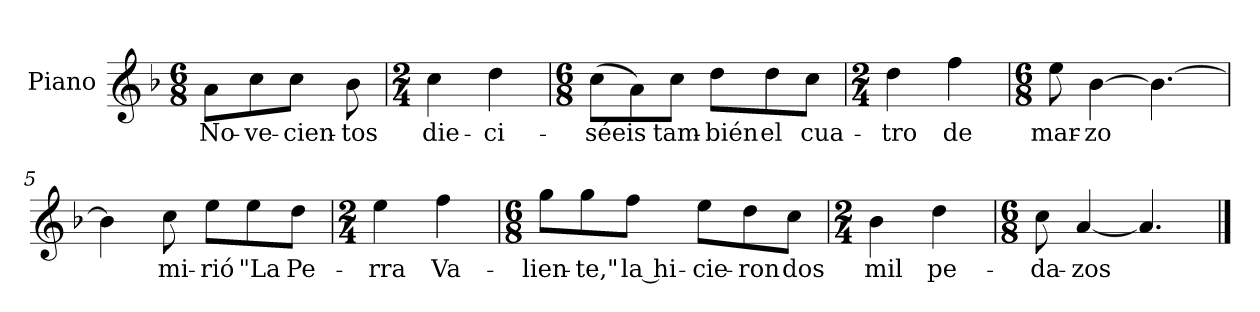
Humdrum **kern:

**kern	**text
*part1	*part1
*staff1	*staff1
*I"Piano	*
*I'Pno.	*
*clefG2	*
*k[b-]	*
*M6/8	*
=	=
8a\L	No-
8cc\	-ve-
8cc\J	-cien-
8b-\	-tos
=1	=1
*M2/4	*
4cc\	die-
4dd\	-ci-
=2	=2
*M6/8	*
(>8cc\L	-séeis
8a\)	.
8cc\J	tam-
8dd\L	-bién
8dd\	el
8cc\J	cua-
=3	=3
*M2/4	*
4dd\	-tro
4ff\	de
=4	=4
*M6/8	*
8ee\	mar-
[4b-\	-zo
4.b-\_	.
=5	=5
4b-\]	.
8cc\	mi-
8ee\L	-rió
8ee\	"La
8dd\J	Pe-
=6	=6
*M2/4	*
4ee\	-rra
4ff\	Va-
=7	=7
*M6/8	*
8gg\L	-lien-
8gg\	-te,"
8ff\J	la hi-
8ee\L	-cie-
8dd\	-ron
8cc\J	dos
=8	=8
*M2/4	*
4b-\	mil
4dd\	pe-
=9	=9
*M6/8	*
8cc\	-da-
[4a/	-zos
4.a/]	.
==	==
*-	*-
